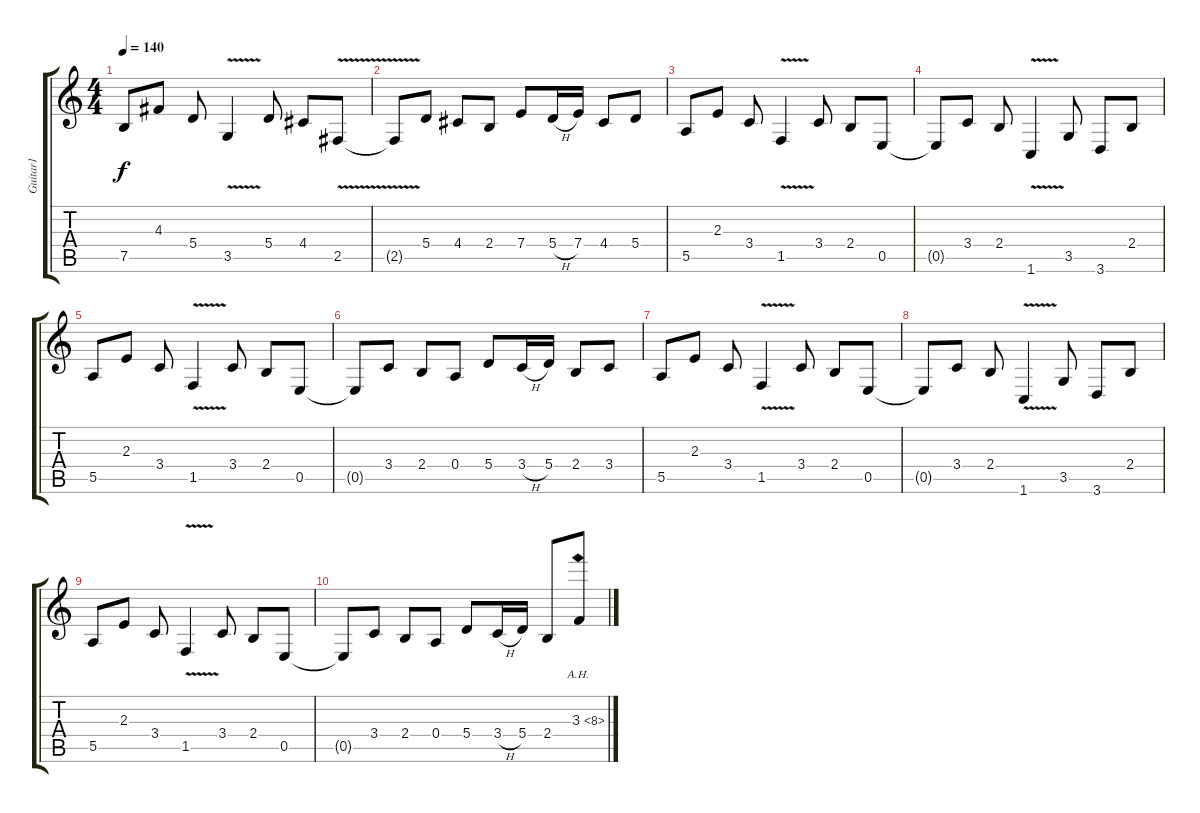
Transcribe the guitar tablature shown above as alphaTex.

\track ("Guitar1" "Guitar1") {instrument distortionguitar}
\staff {score tabs}
\tuning (B3 Gb3 D3 A2 E2 B1) {hide}
\ts (4 4)
\tempo 140
\clef g2
\ks c
7.5.8{dy f} 4.3.8 5.4.8 3.5{v}.4 5.4.8 4.4.8 2.5{v}.8 |
2.5{t}.8 5.4.8 4.4.8 2.4.8 7.4.8 5.4{h}.16 7.4.16 4.4.8 5.4.8 |
5.5.8 2.3.8 3.4.8 1.5{v}.4 3.4.8 2.4.8 0.5.8 |
0.5{t}.8 3.4.8 2.4.8 1.6{v}.4 3.5.8 3.6.8 2.4.8 |
5.5.8 2.3.8 3.4.8 1.5{v}.4 3.4.8 2.4.8 0.5.8 |
0.5{t}.8 3.4.8 2.4.8 0.4.8 5.4.8 3.4{h}.16 5.4.16 2.4.8 3.4.8 |
5.5.8 2.3.8 3.4.8 1.5{v}.4 3.4.8 2.4.8 0.5.8 |
0.5{t}.8 3.4.8 2.4.8 1.6{v}.4 3.5.8 3.6.8 2.4.8 |
5.5.8 2.3.8 3.4.8 1.5{v}.4 3.4.8 2.4.8 0.5.8 |
0.5{t}.8 3.4.8 2.4.8 0.4.8 5.4.8 3.4{h}.16 5.4.16 2.4.8 3.3{ah 5}.8
